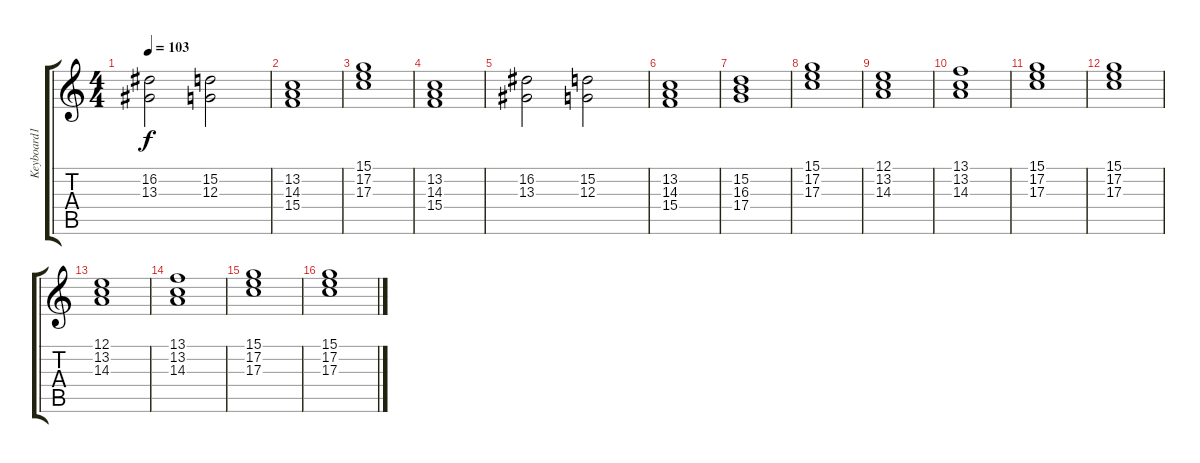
\track ("Keyboard1" "Keyboard1") {instrument stringensemble1}
\staff {score tabs}
\tuning (E4 B3 G3 D3 A2 E2) {hide}
\ts (4 4)
\tempo 103
\clef g2
\ks c
(16.2 13.3).2{dy f} (15.2 12.3).2 |
(13.2 14.3 15.4).1 |
(15.1 17.2 17.3).1 |
(13.2 14.3 15.4).1 |
(16.2 13.3).2 (15.2 12.3).2 |
(13.2 14.3 15.4).1 |
(15.2 16.3 17.4).1 |
(15.1 17.2 17.3).1 |
(12.1 13.2 14.3).1 |
(13.1 13.2 14.3).1 |
(15.1 17.2 17.3).1 |
(15.1 17.2 17.3).1 |
(12.1 13.2 14.3).1 |
(13.1 13.2 14.3).1 |
(15.1 17.2 17.3).1 |
(15.1 17.2 17.3).1
